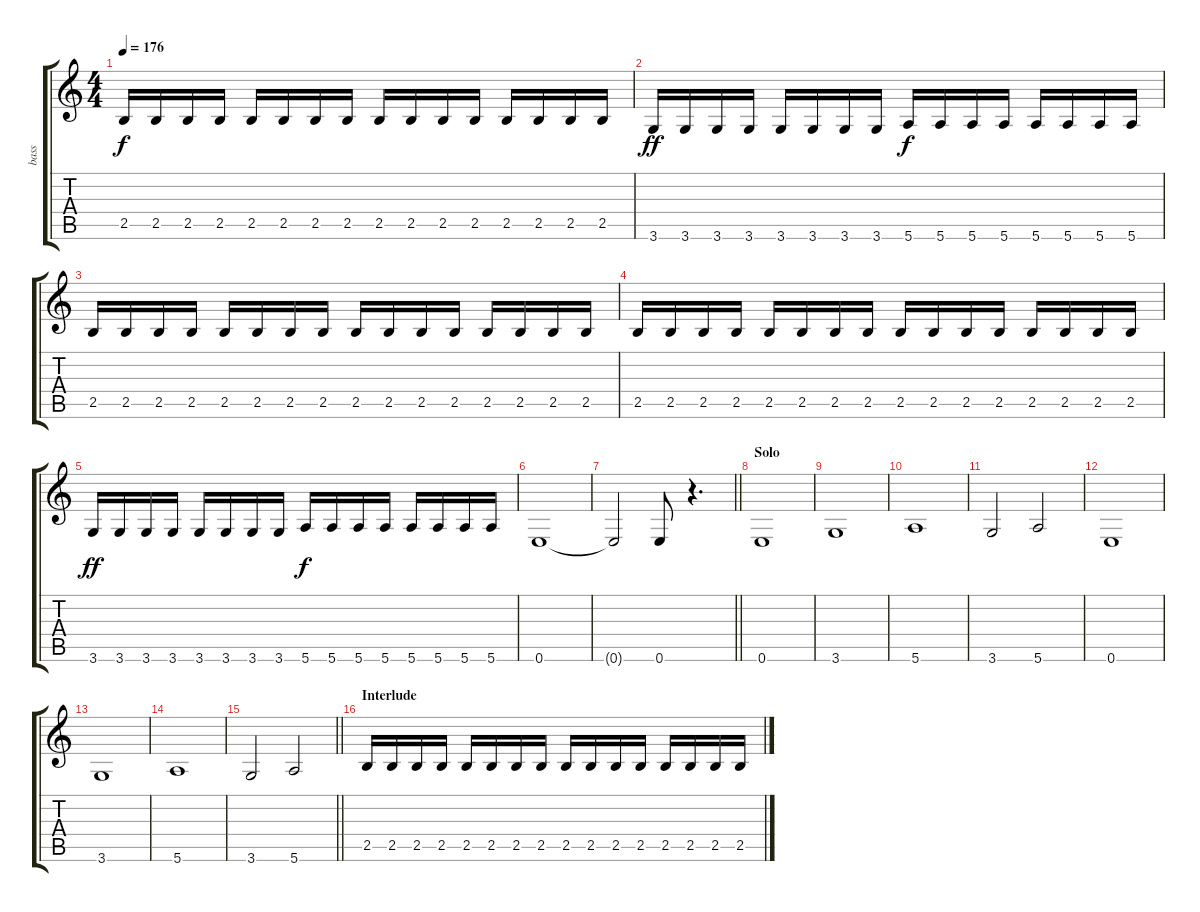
\track ("bass" "bass") {instrument electricbassfinger}
\staff {score tabs}
\tuning (E4 B3 G3 D3 A2 E2) {hide}
\ts (4 4)
\tempo 176
\clef g2
\ks c
2.5.16{dy f} 2.5.16 2.5.16 2.5.16 2.5.16 2.5.16 2.5.16 2.5.16 2.5.16 2.5.16 2.5.16 2.5.16 2.5.16 2.5.16 2.5.16 2.5.16 |
3.6.16{dy ff} 3.6.16 3.6.16 3.6.16 3.6.16 3.6.16 3.6.16 3.6.16 5.6.16{dy f} 5.6.16 5.6.16 5.6.16 5.6.16 5.6.16 5.6.16 5.6.16 |
2.5.16 2.5.16 2.5.16 2.5.16 2.5.16 2.5.16 2.5.16 2.5.16 2.5.16 2.5.16 2.5.16 2.5.16 2.5.16 2.5.16 2.5.16 2.5.16 |
2.5.16 2.5.16 2.5.16 2.5.16 2.5.16 2.5.16 2.5.16 2.5.16 2.5.16 2.5.16 2.5.16 2.5.16 2.5.16 2.5.16 2.5.16 2.5.16 |
3.6.16{dy ff} 3.6.16 3.6.16 3.6.16 3.6.16 3.6.16 3.6.16 3.6.16 5.6.16{dy f} 5.6.16 5.6.16 5.6.16 5.6.16 5.6.16 5.6.16 5.6.16 |
0.6.1 |
\barLineRight lightlight
0.6{t}.2 0.6.8 r.4{d} |
\section ("" "Solo")
0.6.1{volume 8} |
3.6.1 |
5.6.1 |
3.6.2 5.6.2 |
0.6.1{volume 8} |
3.6.1 |
5.6.1 |
\barLineRight lightlight
3.6.2 5.6.2 |
\section ("" "Interlude")
2.5.16 2.5.16 2.5.16 2.5.16 2.5.16 2.5.16 2.5.16 2.5.16 2.5.16 2.5.16 2.5.16 2.5.16 2.5.16 2.5.16 2.5.16 2.5.16
